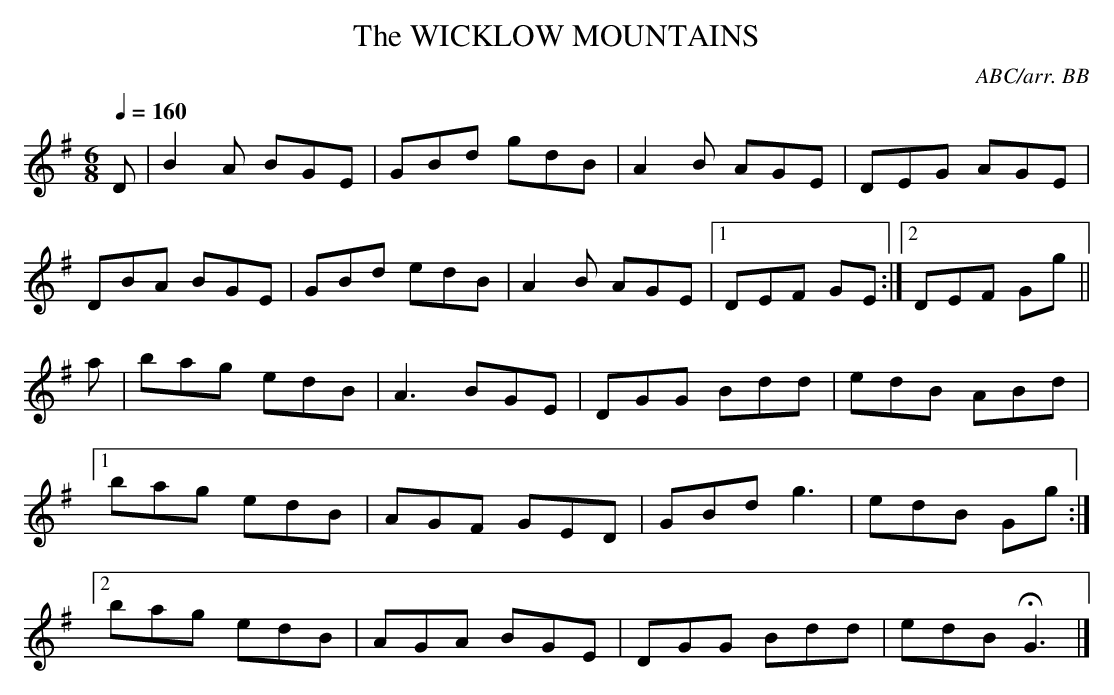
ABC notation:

X:1
T:WICKLOW MOUNTAINS, The
C:ABC/arr. BB
M:6/8
Q:1/4=160
K:G
D|B2A BGE|GBd gdB|A2B AGE|DEG AGE|
DBA BGE|GBd edB|A2B AGE|1 DEF GE :|\
[2 DEF Gg||
a|bag edB|A3 BGE|DGG Bdd|edB ABd|
[1 bag edB|AGF GED|GBd g3|edB Gg:|
[2 bag edB|AGA BGE|DGG Bdd|edB HG3|]
